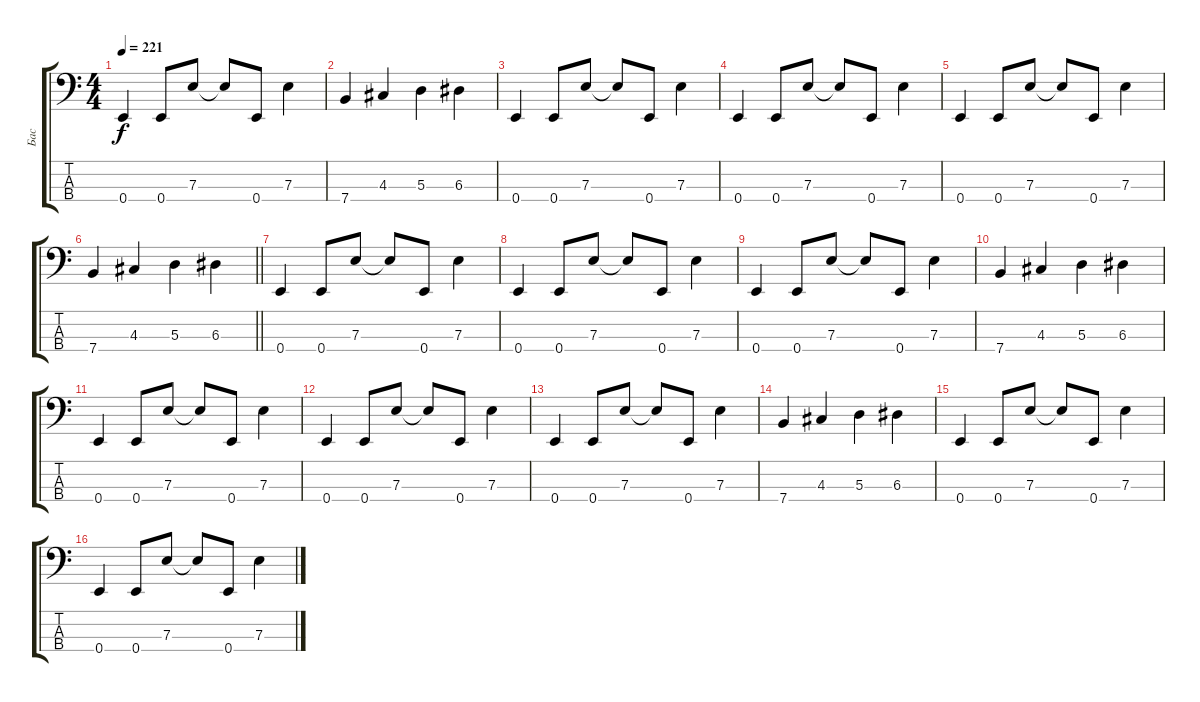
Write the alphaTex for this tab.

\track ("Бас" "Бас") {instrument electricbassfinger}
\staff {score tabs}
\tuning (G2 D2 A1 E1) {hide}
\ts (4 4)
\tempo 221
\clef f4
\ks c
0.4.4{dy f} 0.4.8 7.3.8 7.3{t}.8 0.4.8 7.3.4 |
7.4.4 4.3.4 5.3.4 6.3.4 |
0.4.4 0.4.8 7.3.8 7.3{t}.8 0.4.8 7.3.4 |
0.4.4 0.4.8 7.3.8 7.3{t}.8 0.4.8 7.3.4 |
0.4.4 0.4.8 7.3.8 7.3{t}.8 0.4.8 7.3.4 |
\barLineRight lightlight
7.4.4 4.3.4 5.3.4 6.3.4 |
0.4.4 0.4.8 7.3.8 7.3{t}.8 0.4.8 7.3.4 |
0.4.4 0.4.8 7.3.8 7.3{t}.8 0.4.8 7.3.4 |
0.4.4 0.4.8 7.3.8 7.3{t}.8 0.4.8 7.3.4 |
7.4.4 4.3.4 5.3.4 6.3.4 |
0.4.4 0.4.8 7.3.8 7.3{t}.8 0.4.8 7.3.4 |
0.4.4 0.4.8 7.3.8 7.3{t}.8 0.4.8 7.3.4 |
0.4.4 0.4.8 7.3.8 7.3{t}.8 0.4.8 7.3.4 |
7.4.4 4.3.4 5.3.4 6.3.4 |
0.4.4 0.4.8 7.3.8 7.3{t}.8 0.4.8 7.3.4 |
0.4.4 0.4.8 7.3.8 7.3{t}.8 0.4.8 7.3.4
